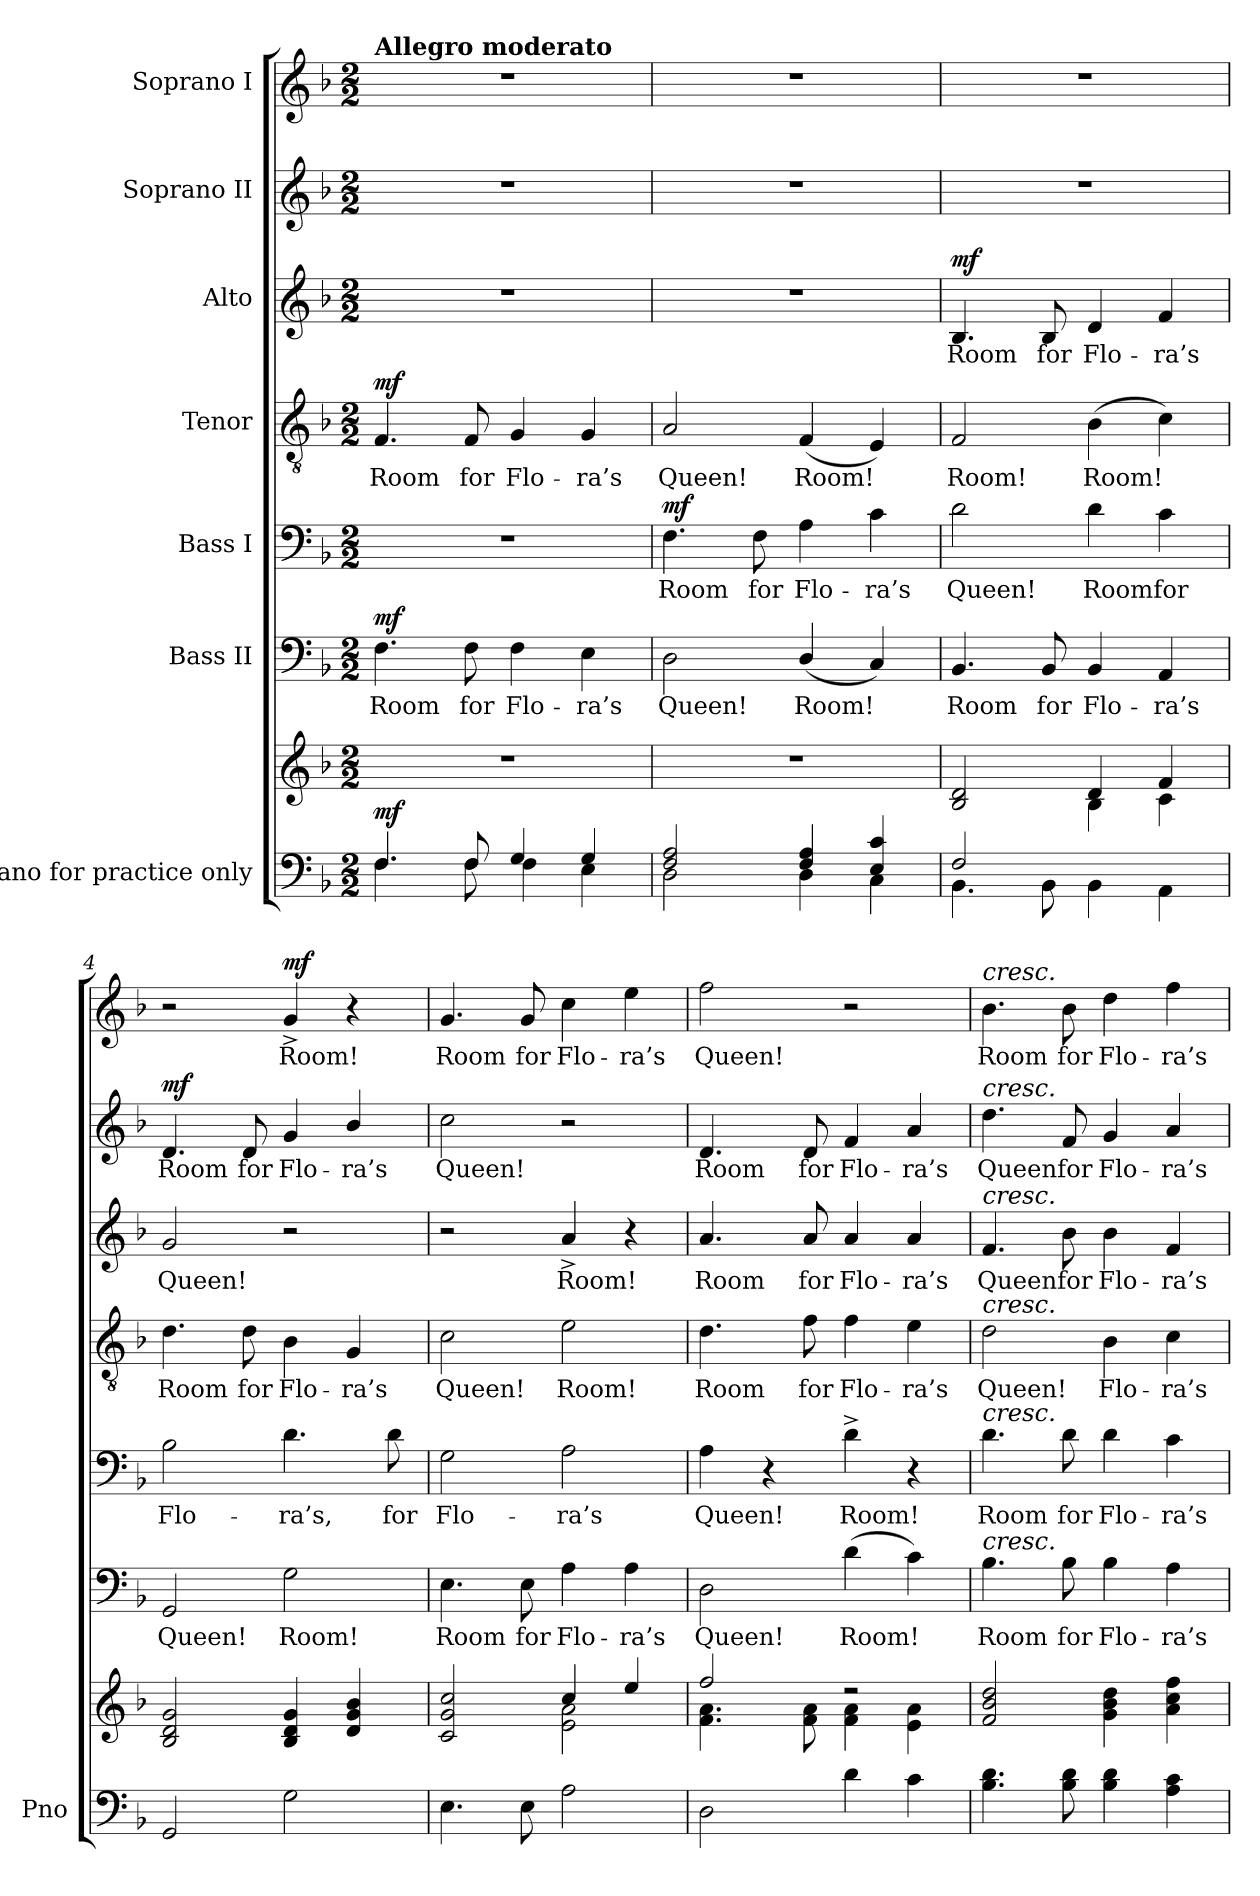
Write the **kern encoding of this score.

**kern	**kern	**dynam	**kern	**text	**dynam	**kern	**text	**dynam	**kern	**text	**dynam	**kern	**text	**dynam	**kern	**text	**dynam	**kern	**text	**dynam
*part7	*part7	*part7	*part6	*part6	*part6	*part5	*part5	*part5	*part4	*part4	*part4	*part3	*part3	*part3	*part2	*part2	*part2	*part1	*part1	*part1
*staff8	*staff7	*staff7/8	*staff6	*staff6	*staff6	*staff5	*staff5	*staff5	*staff4	*staff4	*staff4	*staff3	*staff3	*staff3	*staff2	*staff2	*staff2	*staff1	*staff1	*staff1
*I"Piano for practice only	*	*	*I"Bass II	*	*	*I"Bass I	*	*	*I"Tenor	*	*	*I"Alto	*	*	*I"Soprano II	*	*	*I"Soprano I	*	*
*I'Pno	*	*	*	*	*	*	*	*	*	*	*	*	*	*	*	*	*	*	*	*
*clefF4	*clefG2	*	*clefF4	*	*	*clefF4	*	*	*clefGv2	*	*	*clefG2	*	*	*clefG2	*	*	*clefG2	*	*
*k[b-]	*k[b-]	*	*k[b-]	*	*	*k[b-]	*	*	*k[b-]	*	*	*k[b-]	*	*	*k[b-]	*	*	*k[b-]	*	*
*M2/2	*M2/2	*	*M2/2	*	*	*M2/2	*	*	*M2/2	*	*	*M2/2	*	*	*M2/2	*	*	*M2/2	*	*
*MM160	*MM160	*	*MM160	*	*	*MM160	*	*	*MM160	*	*	*MM160	*	*	*MM160	*	*	*MM160	*	*
=1	=1	=1	=1	=1	=1	=1	=1	=1	=1	=1	=1	=1	=1	=1	=1	=1	=1	=1	=1	=1
*^	*	*	*	*	*	*	*	*	*	*	*	*	*	*	*	*	*	*	*	*
!	!	!	!	!	!	!	!	!	!	!	!	!	!	!	!	!	!	!	!LO:TX:a:B:t=Allegro moderato	!	!
!	!	!	!LO:DY:a=2	!	!	!LO:DY:a	!	!	!	!	!	!LO:DY:a	!	!	!	!	!	!	!	!	!
4.F/	4.F\	1r	mf	4.F\	Room	mf	1r	.	.	4.F/	Room	mf	1r	.	.	1r	.	.	1r	.	.
8F/	8F\	.	.	8F\	for	.	.	.	.	8F/	for	.	.	.	.	.	.	.	.	.	.
4G/	4F\	.	.	4F\	Flo-	.	.	.	.	4G/	Flo-	.	.	.	.	.	.	.	.	.	.
4G/	4E\	.	.	4E\	-ra’s	.	.	.	.	4G/	-ra’s	.	.	.	.	.	.	.	.	.	.
=2	=2	=2	=2	=2	=2	=2	=2	=2	=2	=2	=2	=2	=2	=2	=2	=2	=2	=2	=2	=2	=2
!	!	!	!	!	!	!	!	!	!LO:DY:a	!	!	!	!	!	!	!	!	!	!	!	!
2F/ 2A/	2D\	1r	.	2D\	Queen!	.	4.F\	Room	mf	2A/	Queen!	.	1r	.	.	1r	.	.	1r	.	.
.	.	.	.	.	.	.	8F\	for	.	.	.	.	.	.	.	.	.	.	.	.	.
4F/ 4A/	4D\	.	.	(4D/	Room!	.	4A\	Flo-	.	(4F/	Room!	.	.	.	.	.	.	.	.	.	.
4E/ 4c/	4C\	.	.	4C/)	.	.	4c\	-ra’s	.	4E/)	.	.	.	.	.	.	.	.	.	.	.
=3	=3	=3	=3	=3	=3	=3	=3	=3	=3	=3	=3	=3	=3	=3	=3	=3	=3	=3	=3	=3	=3
*	*	*^	*	*	*	*	*	*	*	*	*	*	*	*	*	*	*	*	*	*	*
!	!	!	!	!	!	!	!	!	!	!	!	!	!	!	!	!LO:DY:a	!	!	!	!	!	!
2F/	4.BB-\	2B-/ 2d/	2ryy	.	4.BB-/	Room	.	2d\	Queen!	.	2F/	Room!	.	4.B-/	Room	mf	1r	.	.	1r	.	.
.	8BB-\	.	.	.	8BB-/	for	.	.	.	.	.	.	.	8B-/	for	.	.	.	.	.	.	.
2ryy	4BB-\	4d/	4B-\	.	4BB-/	Flo-	.	4d\	Room	.	(4B-\	Room!	.	4d/	Flo-	.	.	.	.	.	.	.
.	4AA\	4f/	4c\	.	4AA/	-ra’s	.	4c\	for	.	4c\)	.	.	4f/	-ra’s	.	.	.	.	.	.	.
=4	=4	=4	=4	=4	=4	=4	=4	=4	=4	=4	=4	=4	=4	=4	=4	=4	=4	=4	=4	=4	=4	=4
!	!	!	!	!	!	!	!	!	!	!	!	!	!	!	!	!	!	!	!LO:DY:a	!	!	!
*v	*v	*	*	*	*	*	*	*	*	*	*	*	*	*	*	*	*	*	*	*	*	*
*	*v	*v	*	*	*	*	*	*	*	*	*	*	*	*	*	*	*	*	*	*	*
2GG/	2B-/ 2d/ 2g/	.	2GG/	Queen!	.	2B-\	Flo-	.	4.d\	Room	.	2g/	Queen!	.	4.d/	Room	mf	2r	.	.
.	.	.	.	.	.	.	.	.	8d\	for	.	.	.	.	8d/	for	.	.	.	.
!	!	!	!	!	!	!	!	!	!	!	!	!	!	!	!	!	!	!	!	!LO:DY:a
2G\	4B-/ 4d/ 4g/	.	2G\	Room!	.	4.d\	-ra’s,	.	4B-\	Flo-	.	2r	.	.	4g/	Flo-	.	4g^>/	Room!	mf
.	4d/ 4g/ 4b-/	.	.	.	.	.	.	.	4G/	-ra’s	.	.	.	.	4b-/	-ra’s	.	4r	.	.
.	.	.	.	.	.	8d\	for	.	.	.	.	.	.	.	.	.	.	.	.	.
=5	=5	=5	=5	=5	=5	=5	=5	=5	=5	=5	=5	=5	=5	=5	=5	=5	=5	=5	=5	=5
*	*^	*	*	*	*	*	*	*	*	*	*	*	*	*	*	*	*	*	*	*
4.E\	2c/ 2g/ 2cc/	2ryy	.	4.E\	Room	.	2G\	Flo-	.	2c\	Queen!	.	2r	.	.	2cc\	Queen!	.	4.g/	Room	.
8E\	.	.	.	8E\	for	.	.	.	.	.	.	.	.	.	.	.	.	.	8g/	for	.
2A\	4cc/	2e\ 2a\	.	4A\	Flo-	.	2A\	-ra’s	.	2e\	Room!	.	4a^>/	Room!	.	2r	.	.	4cc\	Flo-	.
.	4ee/	.	.	4A\	-ra’s	.	.	.	.	.	.	.	4r	.	.	.	.	.	4ee\	-ra’s	.
=6	=6	=6	=6	=6	=6	=6	=6	=6	=6	=6	=6	=6	=6	=6	=6	=6	=6	=6	=6	=6	=6
2D\	2ff/	4.f\ 4.a\	.	2D\	Queen!	.	4A\	Queen!	.	4.d\	Room	.	4.a/	Room	.	4.d/	Room	.	2ff\	Queen!	.
.	.	.	.	.	.	.	4r	.	.	.	.	.	.	.	.	.	.	.	.	.	.
.	.	8f\ 8a\	.	.	.	.	.	.	.	8f\	for	.	8a/	for	.	8d/	for	.	.	.	.
4d\	2r	4f\ 4a\	.	(4d\	Room!	.	4d^\	Room!	.	4f\	Flo-	.	4a/	Flo-	.	4f/	Flo-	.	2r	.	.
4c\	.	4e\ 4a\	.	4c\)	.	.	4r	.	.	4e\	-ra’s	.	4a/	-ra’s	.	4a/	-ra’s	.	.	.	.
=7	=7	=7	=7	=7	=7	=7	=7	=7	=7	=7	=7	=7	=7	=7	=7	=7	=7	=7	=7	=7	=7
!	!	!	!	!	!	!	!	!	!	!	!	!	!	!	!	!	!	!	!LO:TX:a:i:t=cresc.	!	!
!	!	!	!	!	!	!	!	!	!	!	!	!	!	!	!	!LO:TX:a:i:t=cresc.	!	!	!	!	!
!	!	!	!	!	!	!	!	!	!	!	!	!	!LO:TX:a:i:t=cresc.	!	!	!	!	!	!	!	!
!	!	!	!	!	!	!	!	!	!	!LO:TX:a:i:t=cresc.	!	!	!	!	!	!	!	!	!	!	!
!	!	!	!	!	!	!	!LO:TX:a:i:t=cresc.	!	!	!	!	!	!	!	!	!	!	!	!	!	!
!	!	!	!	!LO:TX:a:i:t=cresc.	!	!	!	!	!	!	!	!	!	!	!	!	!	!	!	!	!
!	!LO:TX:b:i:t=cresc.	!	!	!	!	!	!	!	!	!	!	!	!	!	!	!	!	!	!	!	!
*	*v	*v	*	*	*	*	*	*	*	*	*	*	*	*	*	*	*	*	*	*	*
4.B-\ 4.d\	2f/ 2b-/ 2dd/	.	4.B-\	Room	.	4.d\	Room	.	2d\	Queen!	.	4.f/	Queen	.	4.dd\	Queen	.	4.b-\	Room	.
8B-\ 8d\	.	.	8B-\	for	.	8d\	for	.	.	.	.	8b-\	for	.	8f/	for	.	8b-\	for	.
4B-\ 4d\	4g\ 4b-\ 4dd\	.	4B-\	Flo-	.	4d\	Flo-	.	4B-\	Flo-	.	4b-\	Flo-	.	4g/	Flo-	.	4dd\	Flo-	.
4A\ 4c\	4a\ 4cc\ 4ff\	.	4A\	-ra’s	.	4c\	-ra’s	.	4c\	-ra’s	.	4f/	-ra’s	.	4a/	-ra’s	.	4ff\	-ra’s	.
=	=	=	=	=	=	=	=	=	=	=	=	=	=	=	=	=	=	=	=	=
*-	*-	*-	*-	*-	*-	*-	*-	*-	*-	*-	*-	*-	*-	*-	*-	*-	*-	*-	*-	*-
